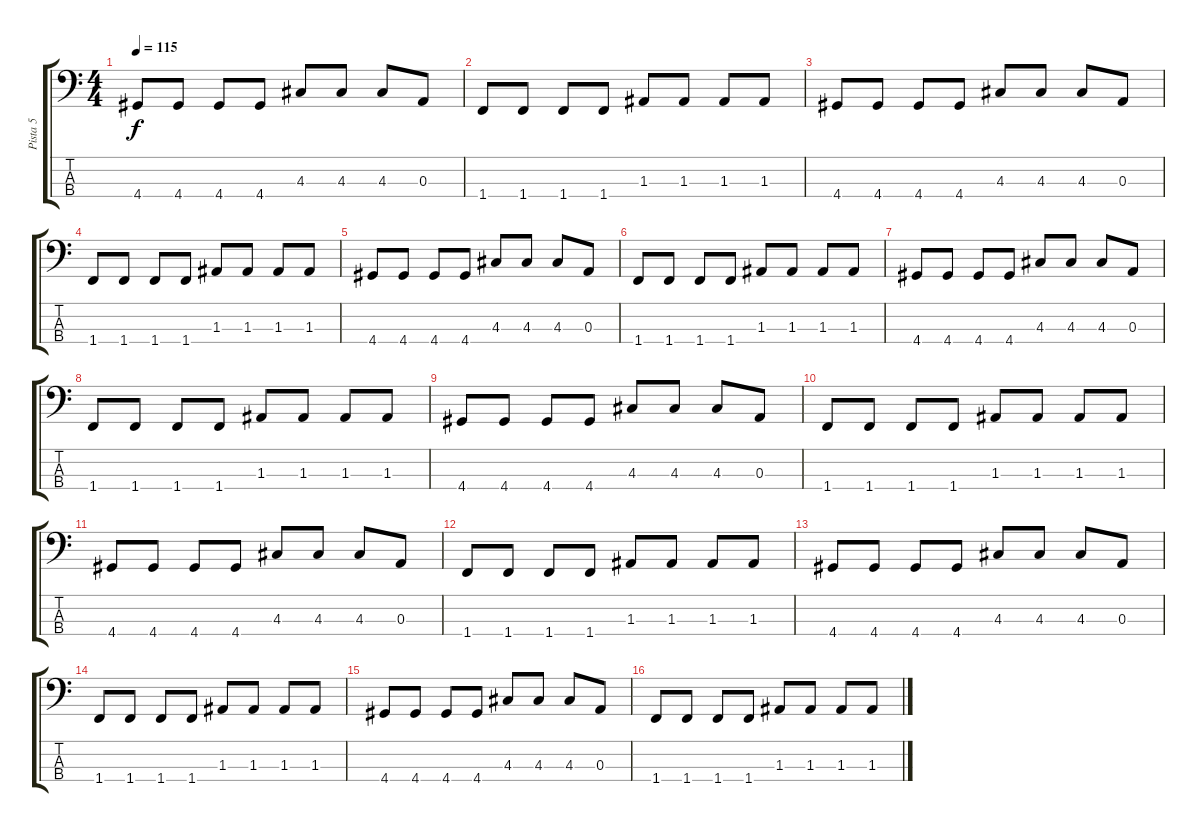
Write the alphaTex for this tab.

\track ("Pista 5" "Pista 5") {instrument electricbassfinger}
\staff {score tabs}
\tuning (G2 D2 A1 E1) {hide}
\ts (4 4)
\tempo 115
\clef f4
\ks c
4.4.8{dy f} 4.4.8 4.4.8 4.4.8 4.3.8 4.3.8 4.3.8 0.3.8 |
1.4.8 1.4.8 1.4.8 1.4.8 1.3.8 1.3.8 1.3.8 1.3.8 |
4.4.8 4.4.8 4.4.8 4.4.8 4.3.8 4.3.8 4.3.8 0.3.8 |
1.4.8 1.4.8 1.4.8 1.4.8 1.3.8 1.3.8 1.3.8 1.3.8 |
4.4.8 4.4.8 4.4.8 4.4.8 4.3.8 4.3.8 4.3.8 0.3.8 |
1.4.8 1.4.8 1.4.8 1.4.8 1.3.8 1.3.8 1.3.8 1.3.8 |
4.4.8 4.4.8 4.4.8 4.4.8 4.3.8 4.3.8 4.3.8 0.3.8 |
1.4.8 1.4.8 1.4.8 1.4.8 1.3.8 1.3.8 1.3.8 1.3.8 |
4.4.8 4.4.8 4.4.8 4.4.8 4.3.8 4.3.8 4.3.8 0.3.8 |
1.4.8 1.4.8 1.4.8 1.4.8 1.3.8 1.3.8 1.3.8 1.3.8 |
4.4.8 4.4.8 4.4.8 4.4.8 4.3.8 4.3.8 4.3.8 0.3.8 |
1.4.8 1.4.8 1.4.8 1.4.8 1.3.8 1.3.8 1.3.8 1.3.8 |
4.4.8 4.4.8 4.4.8 4.4.8 4.3.8 4.3.8 4.3.8 0.3.8 |
1.4.8 1.4.8 1.4.8 1.4.8 1.3.8 1.3.8 1.3.8 1.3.8 |
4.4.8 4.4.8 4.4.8 4.4.8 4.3.8 4.3.8 4.3.8 0.3.8 |
1.4.8 1.4.8 1.4.8 1.4.8 1.3.8 1.3.8 1.3.8 1.3.8
